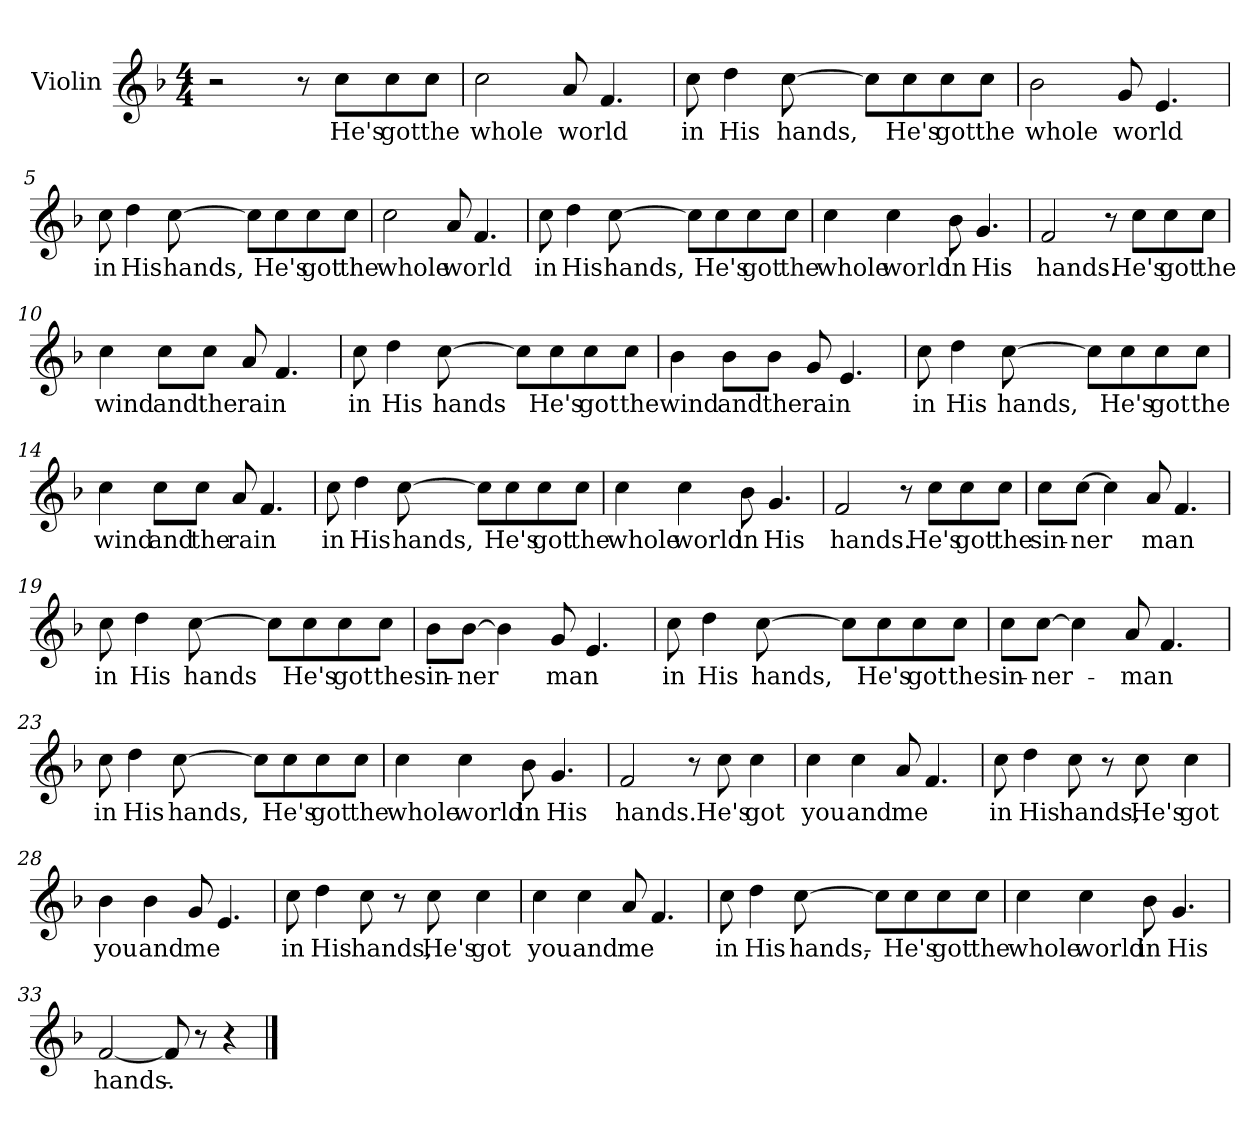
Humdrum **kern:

**kern	**text
*part1	*part1
*staff1	*staff1
*I"Violin	*
*I'Vln	*
*clefG2	*
*k[b-]	*
*F:	*
*M4/4	*
=1	=1
2r	.
8r	.
8cc\L	He's
8cc\	got
8cc\J	the
=2	=2
2cc\	whole
8a/	world
4.f/	.
=3	=3
8cc\	in
4dd\	His
[8cc\	hands,
8cc\L]	.
8cc\	He's
8cc\	got
8cc\J	the
=4	=4
2b-\	whole
8g/	world
4.e/	.
!!LO:LB:g=z
=5	=5
8cc\	in
4dd\	His
[8cc\	hands,
8cc\L]	.
8cc\	He's
8cc\	got
8cc\J	the
=6	=6
2cc\	whole
8a/	world
4.f/	.
=7	=7
8cc\	in
4dd\	His
[8cc\	hands,
8cc\L]	.
8cc\	He's
8cc\	got
8cc\J	the
=8	=8
4cc\	whole
4cc\	world
8b-\	in
4.g/	His
!!LO:LB:g=z
=9	=9
2f/	hands.
8r	.
8cc\L	He's
8cc\	got
8cc\J	the
=10	=10
4cc\	wind
8cc\L	and
8cc\J	the
8a/	rain
4.f/	.
=11	=11
8cc\	in
4dd\	His
[8cc\	hands
8cc\L]	.
8cc\	He's
8cc\	got
8cc\J	the
=12	=12
4b-\	wind
8b-\L	and
8b-\J	the
8g/	rain
4.e/	.
!!LO:LB:g=z
=13	=13
8cc\	in
4dd\	His
[8cc\	hands,
8cc\L]	.
8cc\	He's
8cc\	got
8cc\J	the
=14	=14
4cc\	wind
8cc\L	and
8cc\J	the
8a/	rain
4.f/	.
=15	=15
8cc\	in
4dd\	His
[8cc\	hands,
8cc\L]	.
8cc\	He's
8cc\	got
8cc\J	the
=16	=16
4cc\	whole
4cc\	world
8b-\	in
4.g/	His
!!LO:LB:g=z
=17	=17
2f/	hands.
8r	.
8cc\L	He's
8cc\	got
8cc\J	the
=18	=18
8cc\L	sin-
[8cc\J	-ner
4cc\]	.
8a/	man
4.f/	.
=19	=19
8cc\	in
4dd\	His
[8cc\	hands
8cc\L]	.
8cc\	He's
8cc\	got
8cc\J	the
=20	=20
8b-\L	sin-
[8b-\J	-ner
4b-\]	.
8g/	man
4.e/	.
!!LO:LB:g=z
=21	=21
8cc\	in
4dd\	His
[8cc\	hands,
8cc\L]	.
8cc\	He's
8cc\	got
8cc\J	the
=22	=22
8cc\L	sin-
[8cc\J	-ner-
4cc\]	.
8a/	-man
4.f/	.
=23	=23
8cc\	in
4dd\	His
[8cc\	hands,
8cc\L]	.
8cc\	He's
8cc\	got
8cc\J	the
=24	=24
4cc\	whole
4cc\	world
8b-\	in
4.g/	His
!!LO:LB:g=z
=25	=25
2f/	hands.
8r	.
8cc\	He's
4cc\	got
=26	=26
4cc\	you
4cc\	and
8a/	me
4.f/	.
=27	=27
8cc\	in
4dd\	His
8cc\	hands,
8r	.
8cc\	He's
4cc\	got
=28	=28
4b-\	you
4b-\	and
8g/	me
4.e/	.
=29	=29
8cc\	in
4dd\	His
8cc\	hands,
8r	.
8cc\	He's
4cc\	got
!!LO:LB:g=z
=30	=30
4cc\	you
4cc\	and
8a/	me
4.f/	.
=31	=31
8cc\	in
4dd\	His
[8cc\	hands,-
8cc\L]	.
8cc\	He's
8cc\	got
8cc\J	the
=32	=32
4cc\	whole
4cc\	world
8b-\	in
4.g/	His
=33	=33
[2f/	hands.-
8f/]	.
8r	.
4r	.
==	==
*-	*-
